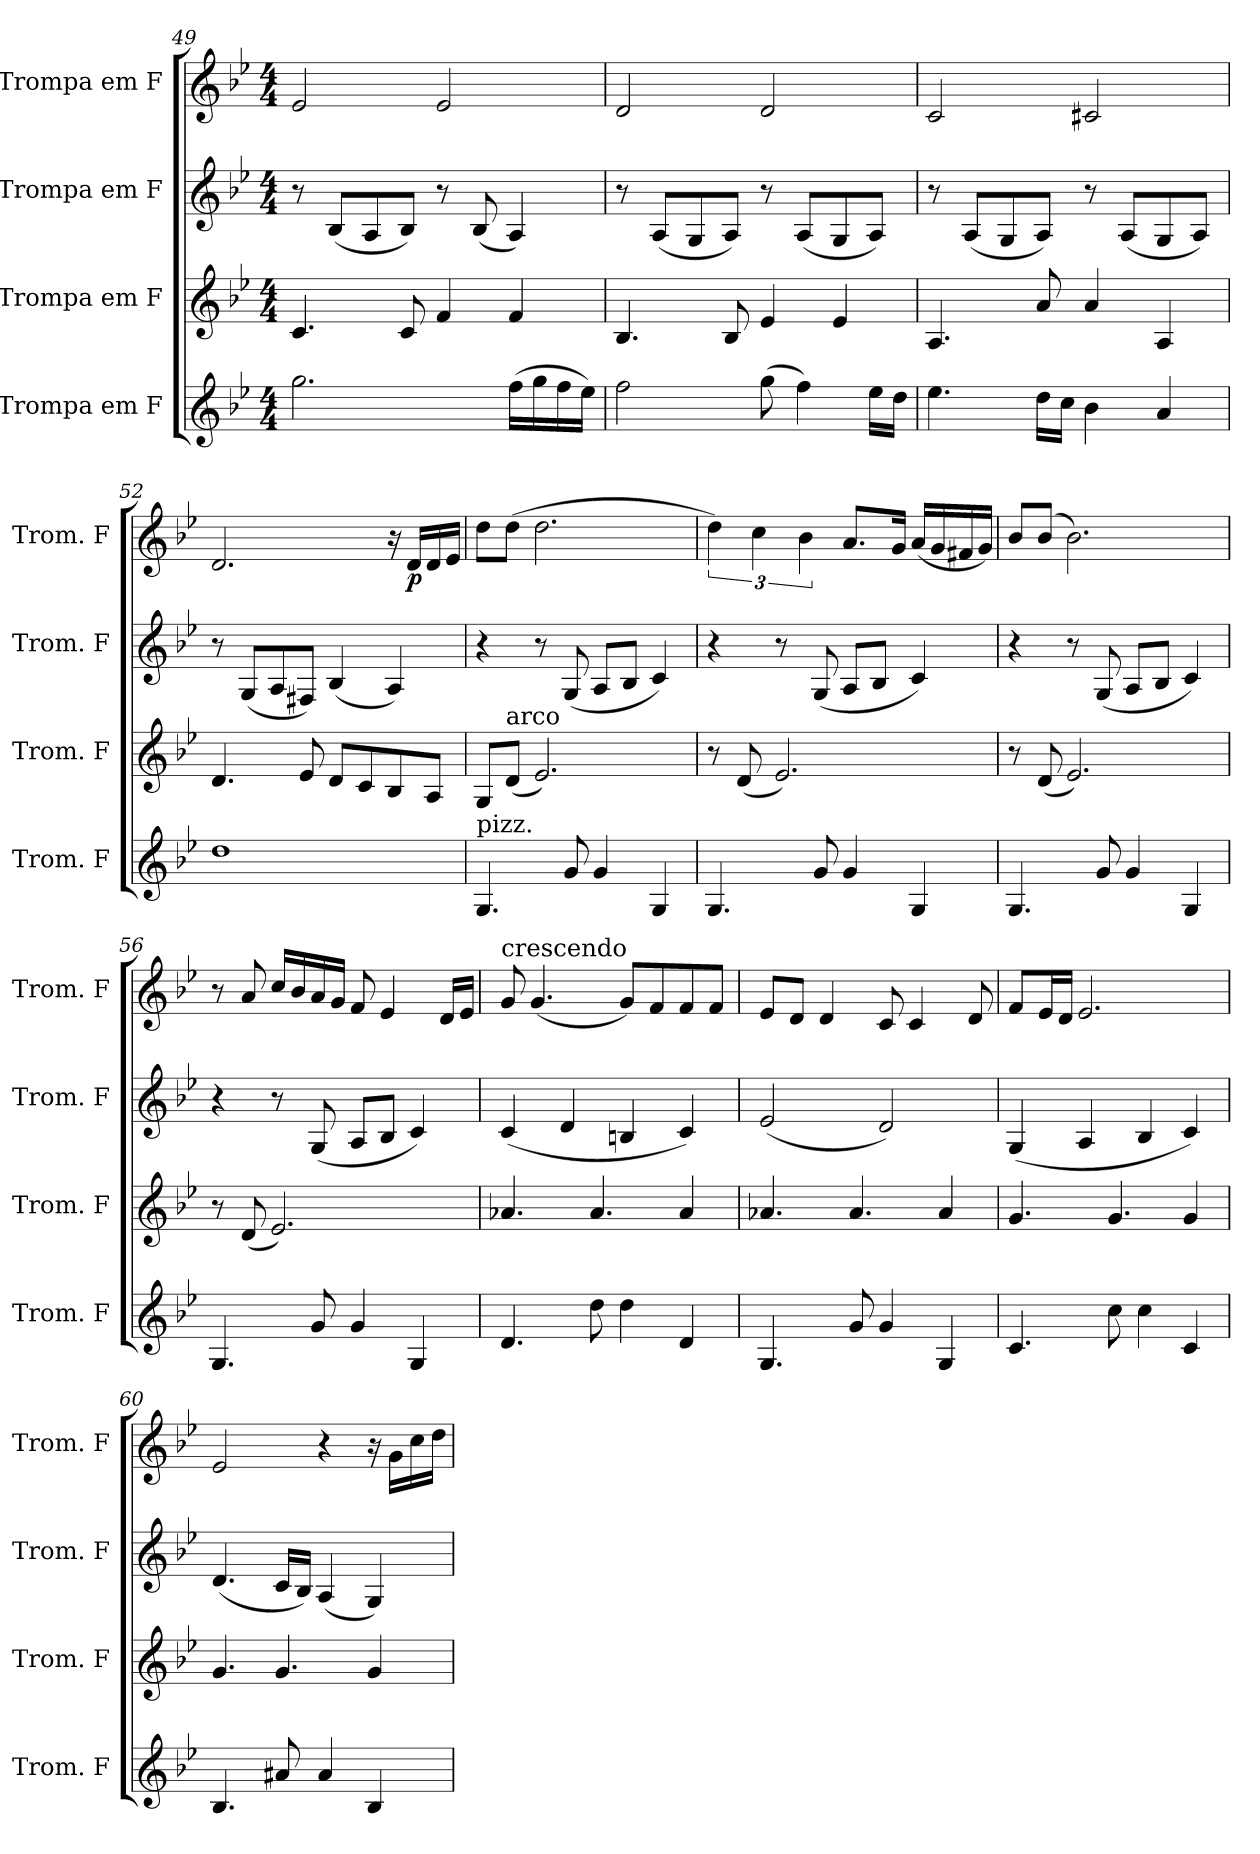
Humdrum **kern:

**kern	**kern	**kern	**kern	**dynam
*part4	*part3	*part2	*part1	*part1
*staff4	*staff3	*staff2	*staff1	*staff1
*I"Trompa em F	*I"Trompa em F	*I"Trompa em F	*I"Trompa em F	*
*I'Trom. F	*I'Trom. F	*I'Trom. F	*I'Trom. F	*
*clefG2	*clefG2	*clefG2	*clefG2	*
*ITrd4c7	*ITrd4c7	*ITrd4c7	*ITrd4c7	*
*k[b-e-a-]	*k[b-e-a-]	*k[b-e-a-]	*k[b-e-a-]	*
*M4/4	*M4/4	*M4/4	*M4/4	*
=49	=49	=49	=49	=49
2.cc\	4.F/	8r	2A-/	.
.	.	(8E-/L	.	.
.	.	8D/	.	.
.	8F/	8E-/J)	.	.
.	4B-/	8r	2A-/	.
.	.	(8E-/	.	.
(16b-\LL	4B-/	4D/)	.	.
16cc\	.	.	.	.
16b-\	.	.	.	.
16a-\JJ)	.	.	.	.
!!LO:PB:g=z
=50	=50	=50	=50	=50
2b-\	4.E-/	8r	2G/	.
.	.	(8D/L	.	.
.	.	8C/	.	.
.	8E-/	8D/J)	.	.
(8cc\	4A-/	8r	2G/	.
4b-\)	.	(8D/L	.	.
.	4A-/	8C/	.	.
16a-\LL	.	8D/J)	.	.
16g\JJ	.	.	.	.
=51	=51	=51	=51	=51
4.a-\	4.D/	8r	2F/	.
.	.	(8D/L	.	.
.	.	8C/	.	.
16g\LL	8d/	8D/J)	.	.
16f\JJ	.	.	.	.
4e-\	4d/	8r	2F#X/	.
.	.	(8D/L	.	.
4d/	4D/	8C/	.	.
.	.	8D/J)	.	.
=52	=52	=52	=52	=52
1g	4.G/	8r	2.G/	.
.	.	(8C/L	.	.
.	.	8D/	.	.
.	8A-/	8BBn/J)	.	.
.	8G/L	(4E-/	.	.
.	8F/	.	.	.
.	8E-/	4D/)	16r	.
!	!	!	!	!LO:DY:b
.	.	.	16G/LL	p
.	8D/J	.	16G/	.
.	.	.	16A-/JJ	.
=53	=53	=53	=53	=53
!LO:TX:a:t=pizz.	!	!	!	!
4.C/	8C/L	4r	8g\L	.
!	!LO:TX:a:t=arco	!	!	!
.	(8G/J	.	(8g\J	.
.	2.A-/)	8r	2.g\	.
8c/	.	(8C/	.	.
4c/	.	8D/L	.	.
.	.	8E-/J	.	.
4C/	.	4F/)	.	.
!!LO:LB:g=z
=54	=54	=54	=54	=54
4.C/	8r	4r	6g\)	.
.	(8G/	.	.	.
.	.	.	6f\	.
.	2.A-/)	8r	.	.
.	.	.	6e-\	.
8c/	.	(8C/	.	.
4c/	.	8D/L	8.d/L	.
.	.	8E-/J	.	.
.	.	.	16c/Jk	.
4C/	.	4F/)	(16d/LL	.
.	.	.	16c/	.
.	.	.	16Bn/	.
.	.	.	16c/JJ)	.
=55	=55	=55	=55	=55
4.C/	8r	4r	8e-/L	.
.	(8G/	.	(8e-/J	.
.	2.A-/)	8r	2.e-\)	.
8c/	.	(8C/	.	.
4c/	.	8D/L	.	.
.	.	8E-/J	.	.
4C/	.	4F/)	.	.
=56	=56	=56	=56	=56
4.C/	8r	4r	8r	.
.	(8G/	.	8d/	.
.	2.A-/)	8r	16f/LL	.
.	.	.	16e-/	.
8c/	.	(8C/	16d/	.
.	.	.	16c/JJ	.
4c/	.	8D/L	8B-/	.
.	.	8E-/J	4A-/	.
4C/	.	4F/)	.	.
.	.	.	16G/LL	.
.	.	.	16A-/JJ	.
=57	=57	=57	=57	=57
!	!	!	!LO:TX:a:t=crescendo	!
4.G/	4.d-X/	(4F/	8c/	.
.	.	.	(4.c/	.
.	.	4G/	.	.
8g\	4.d-/	.	.	.
4g\	.	4En/	8c/L)	.
.	.	.	8B-/	.
4G/	4d-/	4F/)	8B-/	.
.	.	.	8B-/J	.
=58	=58	=58	=58	=58
4.C/	4.d-X/	(2A-/	8A-/L	.
.	.	.	8G/J	.
.	.	.	4G/	.
8c/	4.d-/	.	.	.
4c/	.	2G/)	8F/	.
.	.	.	4F/	.
4C/	4d-/	.	.	.
.	.	.	8G/	.
!!LO:LB:g=z
=59	=59	=59	=59	=59
4.F/	4.c/	(4C/	8B-/L	.
.	.	.	16A-/L	.
.	.	.	16G/JJ	.
.	.	4D/	2.A-/	.
8f\	4.c/	.	.	.
4f\	.	4E-/	.	.
4F/	4c/	4F/)	.	.
=60	=60	=60	=60	=60
4.E-/	4.c/	(4.G/	2A-/	.
8d#X/	4.c/	16F/LL	.	.
.	.	16E-/JJ)	.	.
4d#/	.	(4D/	4r	.
4E-/	4c/	4C/)	16r	.
.	.	.	16c\LL	.
.	.	.	16f\	.
.	.	.	16g\JJ	.
=	=	=	=	=
*-	*-	*-	*-	*-
